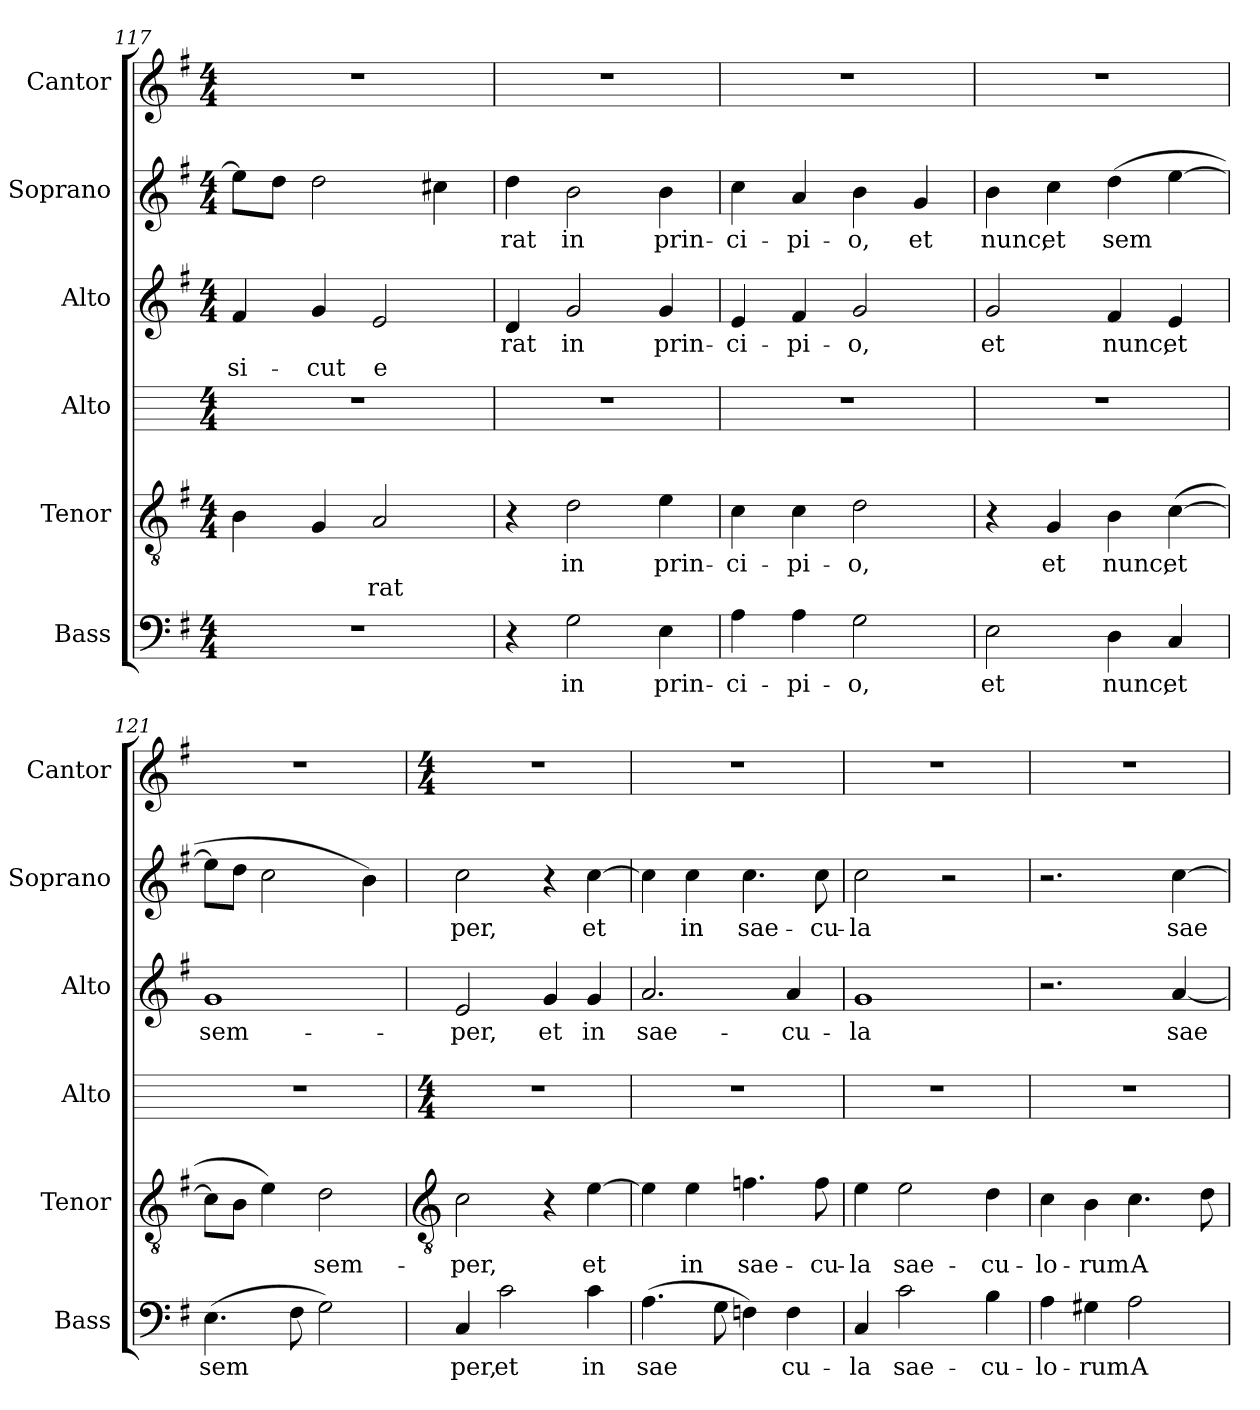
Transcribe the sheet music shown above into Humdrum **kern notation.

**kern	**text	**kern	**text	**text	**kern	**kern	**text	**text	**kern	**text	**kern
*part6	*part6	*part5	*part5	*part5	*part4	*part3	*part3	*part3	*part2	*part2	*part1
*staff6	*staff6	*staff5	*staff5	*staff5	*staff4	*staff3	*staff3	*staff3	*staff2	*staff2	*staff1
*I"Bass	*	*I"Tenor	*	*	*I"Alto	*I"Alto	*	*	*I"Soprano	*	*I"Cantor
*I'Bass	*	*I'Tenor	*	*	*I'Alto	*I'Alto	*	*	*I'Soprano	*	*I'Cantor
*clefF4	*	*clefGv2	*	*	*	*clefG2	*	*	*clefG2	*	*clefG2
*k[f#]	*	*k[f#]	*	*	*	*k[f#]	*	*	*k[f#]	*	*k[f#]
*G:	*	*G:	*	*	*	*G:	*	*	*G:	*	*G:
*M4/4	*	*M4/4	*	*	*M4/4	*M4/4	*	*	*M4/4	*	*M4/4
=117	=117	=117	=117	=117	=117	=117	=117	=117	=117	=117	=117
!	!	!	!	!	!	!	!	!LO:LY:b	!	!	!
1r	.	4B	.	.	1r	4f#	.	si-	8eeL]	.	1r
.	.	.	.	.	.	.	.	.	8ddJ	.	.
!	!	!	!	!	!	!	!	!LO:LY:b	!	!	!
.	.	4G	.	.	.	4g	.	-cut	2dd	.	.
!	!	!	!	!LO:LY:b	!	!	!	!LO:LY:b	!	!	!
.	.	2A	.	rat	.	2e	.	e	.	.	.
.	.	.	.	.	.	.	.	.	4cc#	.	.
=118	=118	=118	=118	=118	=118	=118	=118	=118	=118	=118	=118
!	!	!	!	!	!	!	!LO:LY:b	!	!	!LO:LY:b	!
4r	.	4r	.	.	1r	4d	rat	.	4dd	rat	1r
!	!LO:LY:b	!	!LO:LY:b	!	!	!	!LO:LY:b	!	!	!LO:LY:b	!
2G	in	2d	in	.	.	2g	in	.	2b	in	.
!	!LO:LY:b	!	!LO:LY:b	!	!	!	!LO:LY:b	!	!	!LO:LY:b	!
4E	prin-	4e	prin-	.	.	4g	prin-	.	4b	prin-	.
=119	=119	=119	=119	=119	=119	=119	=119	=119	=119	=119	=119
!	!LO:LY:b	!	!LO:LY:b	!	!	!	!LO:LY:b	!	!	!LO:LY:b	!
4A	-ci-	4c	-ci-	.	1r	4e	-ci-	.	4cc	-ci-	1r
!	!LO:LY:b	!	!LO:LY:b	!	!	!	!LO:LY:b	!	!	!LO:LY:b	!
4A	-pi-	4c	-pi-	.	.	4f#	-pi-	.	4a	-pi-	.
!	!LO:LY:b	!	!LO:LY:b	!	!	!	!LO:LY:b	!	!	!LO:LY:b	!
2G	-o,	2d	-o,	.	.	2g	-o,	.	4b	-o,	.
!	!	!	!	!	!	!	!	!	!	!LO:LY:b	!
.	.	.	.	.	.	.	.	.	4g	et	.
=120	=120	=120	=120	=120	=120	=120	=120	=120	=120	=120	=120
!	!LO:LY:b	!	!	!	!	!	!LO:LY:b	!	!	!LO:LY:b	!
2E	et	4r	.	.	1r	2g	et	.	4b	nunc,	1r
!	!	!	!LO:LY:b	!	!	!	!	!	!	!LO:LY:b	!
.	.	4G	et	.	.	.	.	.	4cc	et	.
!	!LO:LY:b	!	!LO:LY:b	!	!	!	!LO:LY:b	!	!	!LO:LY:b	!
4D	nunc,	4B	nunc,	.	.	4f#	nunc,	.	(>4dd	sem	.
!	!LO:LY:b	!	!LO:LY:b	!	!	!	!LO:LY:b	!	!	!	!
4C	et	(>[4c	et	.	.	4e	et	.	[4ee	.	.
=121	=121	=121	=121	=121	=121	=121	=121	=121	=121	=121	=121
!	!LO:LY:b	!	!	!	!	!	!LO:LY:b	!	!	!	!
(>4.E	sem	8cL]	.	.	1r	1g	sem-	.	8eeL]	.	1r
.	.	8BJ	.	.	.	.	.	.	8ddJ	.	.
.	.	4e)	.	.	.	.	.	.	2cc	.	.
8F#	.	.	.	.	.	.	.	.	.	.	.
!	!	!	!LO:LY:b	!	!	!	!	!	!	!	!
2G)	.	2d	sem-	.	.	.	.	.	.	.	.
.	.	.	.	.	.	.	.	.	4b)	.	.
!!LO:LB:g=z
=122	=122	=122	=122	=122	=122	=122	=122	=122	=122	=122	=122
*	*	*clefGv2	*	*	*	*	*	*	*	*	*
*	*	*	*	*	*M4/4	*	*	*	*	*	*M4/4
!	!LO:LY:b	!	!LO:LY:b	!	!	!	!LO:LY:b	!	!	!LO:LY:b	!
4C	per,	2c	-per,	.	1r	2e	-per,	.	2cc	per,	1r
!	!LO:LY:b	!	!	!	!	!	!	!	!	!	!
2c	et	.	.	.	.	.	.	.	.	.	.
!	!	!	!	!	!	!	!LO:LY:b	!	!	!	!
.	.	4r	.	.	.	4g	et	.	4r	.	.
!	!LO:LY:b	!	!LO:LY:b	!	!	!	!LO:LY:b	!	!	!LO:LY:b	!
4c	in	[4e	et	.	.	4g	in	.	[4cc	et	.
=123	=123	=123	=123	=123	=123	=123	=123	=123	=123	=123	=123
!	!LO:LY:b	!	!	!	!	!	!LO:LY:b	!	!	!	!
(>4.A	sae	4e]	.	.	1r	2.a	sae-	.	4cc]	.	1r
!	!	!	!LO:LY:b	!	!	!	!	!	!	!LO:LY:b	!
.	.	4e	in	.	.	.	.	.	4cc	in	.
8G	.	.	.	.	.	.	.	.	.	.	.
!	!	!	!LO:LY:b	!	!	!	!	!	!	!LO:LY:b	!
4Fn)	.	4.fn	sae-	.	.	.	.	.	4.cc	sae-	.
!	!LO:LY:b	!	!	!	!	!	!LO:LY:b	!	!	!	!
4F	cu-	.	.	.	.	4a	-cu-	.	.	.	.
!	!	!	!LO:LY:b	!	!	!	!	!	!	!LO:LY:b	!
.	.	8f	-cu-	.	.	.	.	.	8cc	-cu-	.
=124	=124	=124	=124	=124	=124	=124	=124	=124	=124	=124	=124
!	!LO:LY:b	!	!LO:LY:b	!	!	!	!LO:LY:b	!	!	!LO:LY:b	!
4C	-la	4e	-la	.	1r	1g	-la	.	2cc	-la	1r
!	!LO:LY:b	!	!LO:LY:b	!	!	!	!	!	!	!	!
2c	sae-	2e	sae-	.	.	.	.	.	.	.	.
.	.	.	.	.	.	.	.	.	2r	.	.
!	!LO:LY:b	!	!LO:LY:b	!	!	!	!	!	!	!	!
4B	-cu-	4d	-cu-	.	.	.	.	.	.	.	.
=125	=125	=125	=125	=125	=125	=125	=125	=125	=125	=125	=125
!	!LO:LY:b	!	!LO:LY:b	!	!	!	!	!	!	!	!
4A	-lo-	4c	-lo-	.	1r	2.r	.	.	2.r	.	1r
!	!LO:LY:b	!	!LO:LY:b	!	!	!	!	!	!	!	!
4G#X	-rum	4B	-rum	.	.	.	.	.	.	.	.
!	!LO:LY:b	!	!LO:LY:b	!	!	!	!	!	!	!	!
2A	A-	4.c	A	.	.	.	.	.	.	.	.
!	!	!	!	!	!	!	!LO:LY:b	!	!	!LO:LY:b	!
.	.	.	.	.	.	[4a	sae	.	[4cc	sae	.
.	.	8d	.	.	.	.	.	.	.	.	.
=	=	=	=	=	=	=	=	=	=	=	=
*-	*-	*-	*-	*-	*-	*-	*-	*-	*-	*-	*-
